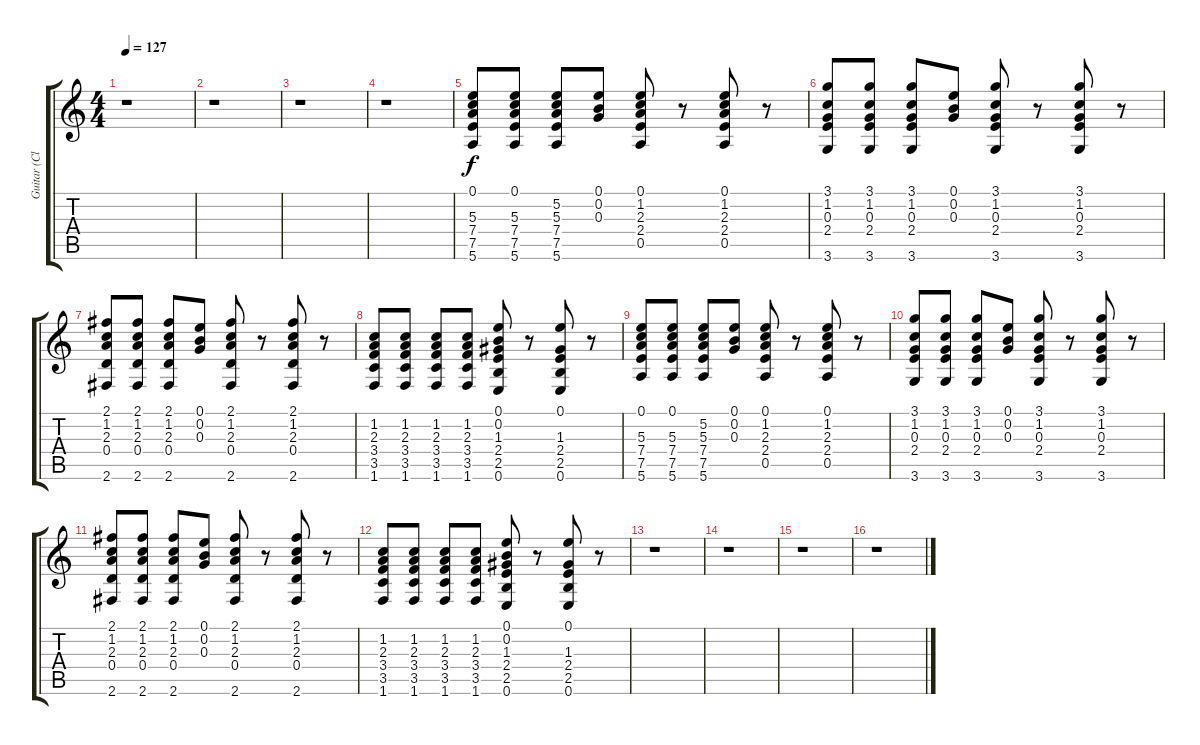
\track ("Guitar (Clean)" "Guitar (Cl") {instrument electricguitarjazz}
\staff {score tabs}
\tuning (E4 B3 G3 D3 A2 E2) {hide}
\ts (4 4)
\tempo 127
\clef g2
\ks c
r.1{dy f} |
r.1 |
r.1 |
r.1 |
(0.1 5.3 7.4 7.5 5.6).8 (0.1 5.3 7.4 7.5 5.6).8 (5.2 5.3 7.4 7.5 5.6).8 (0.1 0.2 0.3).8 (0.1 1.2 2.3 2.4 0.5).8 r.8 (0.1 1.2 2.3 2.4 0.5).8 r.8 |
(3.1 1.2 0.3 2.4 3.6).8 (3.1 1.2 0.3 2.4 3.6).8 (3.1 1.2 0.3 2.4 3.6).8 (0.1 0.2 0.3).8 (3.1 1.2 0.3 2.4 3.6).8 r.8 (3.1 1.2 0.3 2.4 3.6).8 r.8 |
(2.1 1.2 2.3 0.4 2.6).8 (2.1 1.2 2.3 0.4 2.6).8 (2.1 1.2 2.3 0.4 2.6).8 (0.1 0.2 0.3).8 (2.1 1.2 2.3 0.4 2.6).8 r.8 (2.1 1.2 2.3 0.4 2.6).8 r.8 |
(1.2 2.3 3.4 3.5 1.6).8 (1.2 2.3 3.4 3.5 1.6).8 (1.2 2.3 3.4 3.5 1.6).8 (1.2 2.3 3.4 3.5 1.6).8 (0.1 0.2 1.3 2.4 2.5 0.6).8 r.8 (0.1 1.3 2.4 2.5 0.6).8 r.8 |
(0.1 5.3 7.4 7.5 5.6).8 (0.1 5.3 7.4 7.5 5.6).8 (5.2 5.3 7.4 7.5 5.6).8 (0.1 0.2 0.3).8 (0.1 1.2 2.3 2.4 0.5).8 r.8 (0.1 1.2 2.3 2.4 0.5).8 r.8 |
(3.1 1.2 0.3 2.4 3.6).8 (3.1 1.2 0.3 2.4 3.6).8 (3.1 1.2 0.3 2.4 3.6).8 (0.1 0.2 0.3).8 (3.1 1.2 0.3 2.4 3.6).8 r.8 (3.1 1.2 0.3 2.4 3.6).8 r.8 |
(2.1 1.2 2.3 0.4 2.6).8 (2.1 1.2 2.3 0.4 2.6).8 (2.1 1.2 2.3 0.4 2.6).8 (0.1 0.2 0.3).8 (2.1 1.2 2.3 0.4 2.6).8 r.8 (2.1 1.2 2.3 0.4 2.6).8 r.8 |
(1.2 2.3 3.4 3.5 1.6).8 (1.2 2.3 3.4 3.5 1.6).8 (1.2 2.3 3.4 3.5 1.6).8 (1.2 2.3 3.4 3.5 1.6).8 (0.1 0.2 1.3 2.4 2.5 0.6).8 r.8 (0.1 1.3 2.4 2.5 0.6).8 r.8 |
r.1 |
r.1 |
r.1 |
r.1
